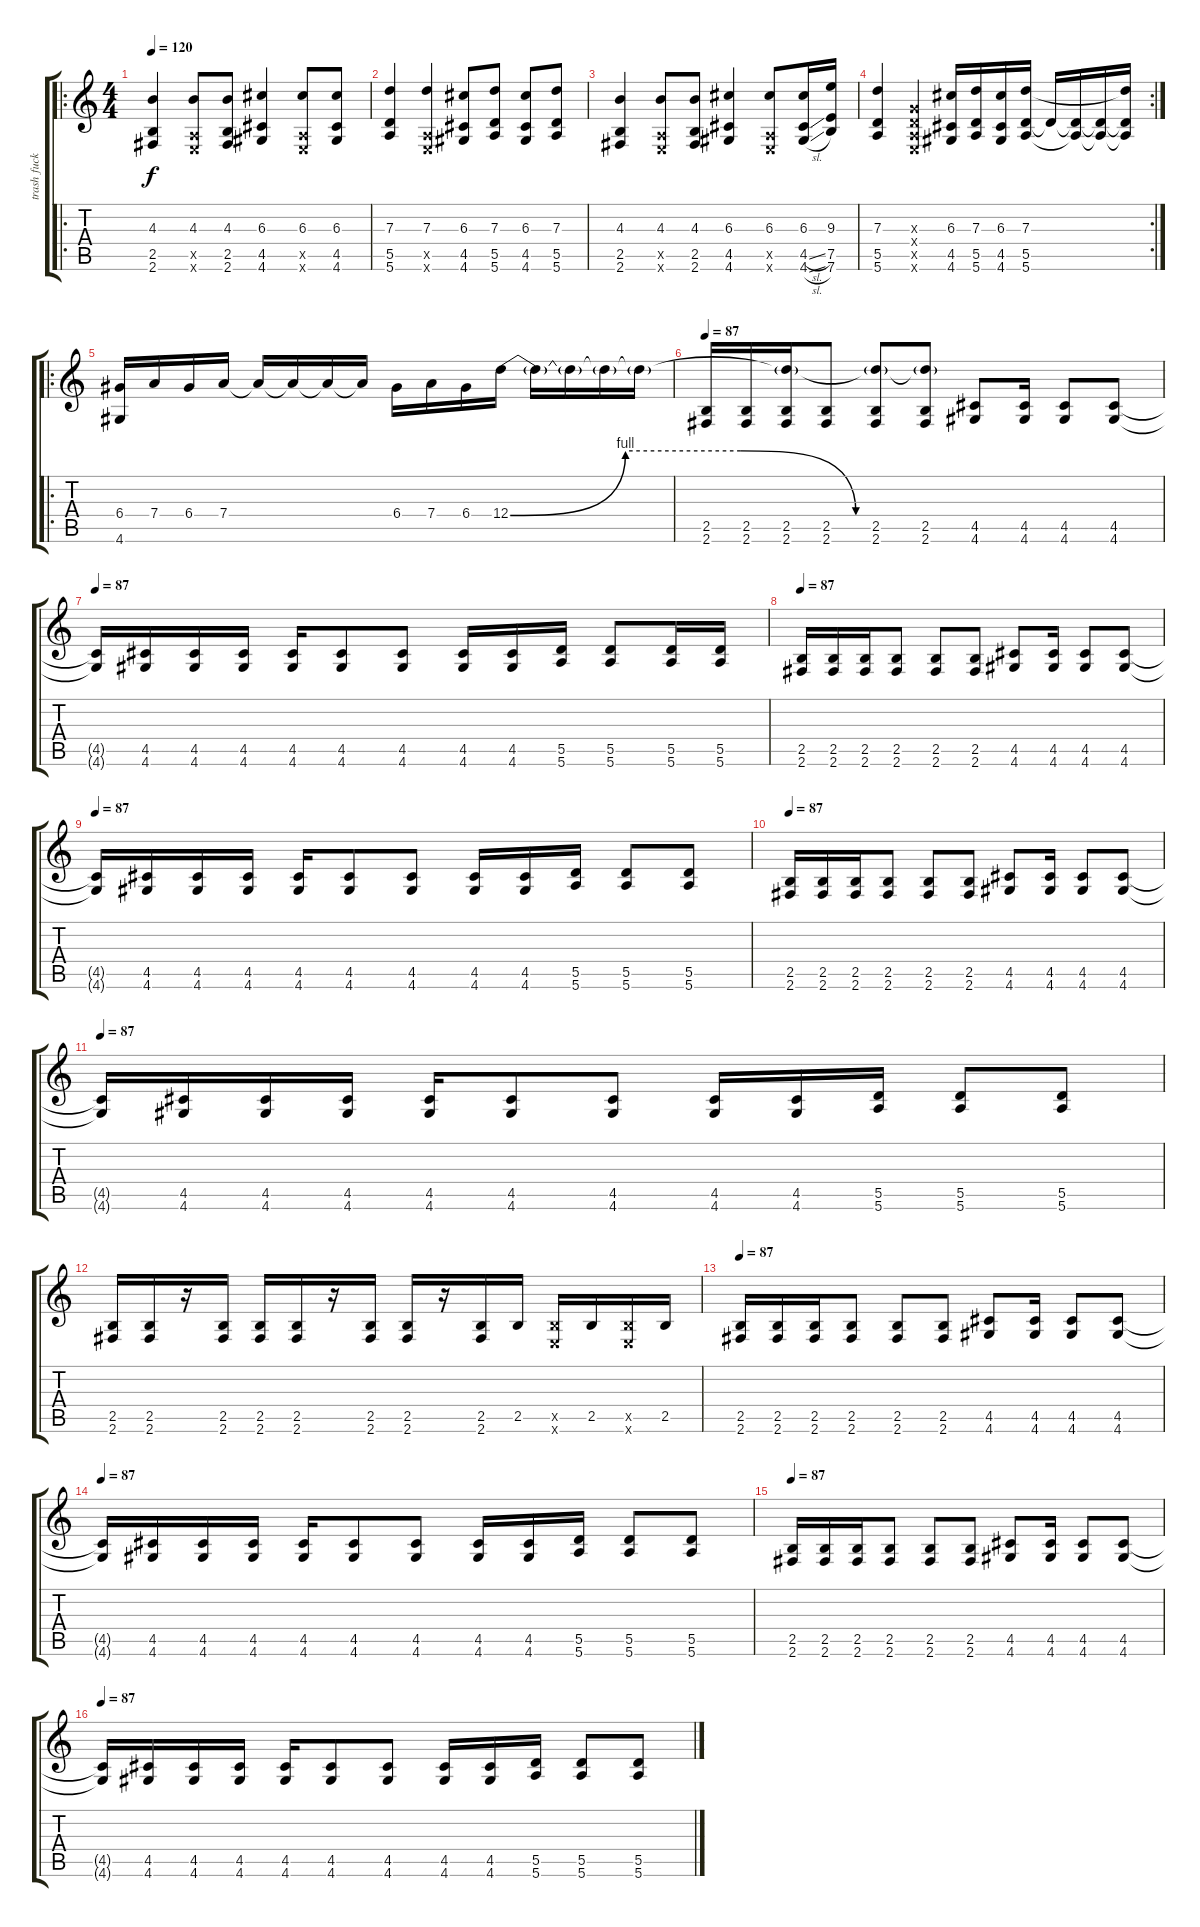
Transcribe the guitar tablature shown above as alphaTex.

\track ("trash fucker rhytm  (gilles)" "trash fuck") {instrument overdrivenguitar}
\staff {score tabs}
\tuning (E4 B3 G3 D3 A2 E2) {hide}
\ro
\ts (4 4)
\tempo 120
\clef g2
\ks c
(4.3 2.5 2.6).4{dy f instrument overdrivenguitar} (4.3 0.5{x} 0.6{x}).8 (4.3 2.5 2.6).8 (6.3 4.5 4.6).4 (6.3 0.5{x} 0.6{x}).8 (6.3 4.5 4.6).8 |
(7.3 5.5 5.6).4 (7.3 0.5{x} 0.6{x}).4 (6.3 4.5 4.6).8 (7.3 5.5 5.6).8 (6.3 4.5 4.6).8 (7.3 5.5 5.6).8 |
(4.3 2.5 2.6).4 (4.3 0.5{x} 0.6{x}).8 (4.3 2.5 2.6).8 (6.3 4.5 4.6).4 (6.3 0.5{x} 0.6{x}).8 (6.3 4.5{sl} 4.6{sl}).16 (9.3 7.5 7.6).16 |
\rc 2
(7.3 5.5 5.6).4 (0.3{x} 0.4{x} 0.5{x} 0.6{x}).4 (6.3 4.5 4.6).16 (7.3 5.5 5.6).16 (6.3 4.5 4.6).16 (7.3 5.5 5.6).16 5.5{t}.16 (5.5{t} 5.6{t}).16 (5.5{t} 5.6{t}).16 (7.3{t} 5.5{t} 5.6{t}).16 |
\ro
(6.4 4.6).16 7.4.16 6.4.16 7.4.16 7.4{t}.16 7.4{t}.16 7.4{t}.16 7.4{t}.16 6.4.16 7.4.16 6.4.16 12.4{be (custom 0 0 15 4 30 4 45 0 60 0)}.16 12.4{t}.16 12.4{t}.16 12.4{t}.16 12.4{t}.16 |
\tempo 87
(2.5 2.6).16 (2.5 2.6).16 (12.4{t} 2.5 2.6).16 (2.5 2.6).8 (12.4{t} 2.5 2.6).8 (12.4{t} 2.5 2.6).8 (4.5 4.6).8 (4.5 4.6).16 (4.5 4.6).8 (4.5 4.6).8 |
\tempo 87
(4.5{t} 4.6{t}).16 (4.5 4.6).16 (4.5 4.6).16 (4.5 4.6).16 (4.5 4.6).16 (4.5 4.6).8 (4.5 4.6).8 (4.5 4.6).16 (4.5 4.6).16 (5.5 5.6).16 (5.5 5.6).8 (5.5 5.6).16 (5.5 5.6).16 |
\tempo 87
(2.5 2.6).16 (2.5 2.6).16 (2.5 2.6).16 (2.5 2.6).8 (2.5 2.6).8 (2.5 2.6).8 (4.5 4.6).8 (4.5 4.6).16 (4.5 4.6).8 (4.5 4.6).8 |
\tempo 87
(4.5{t} 4.6{t}).16 (4.5 4.6).16 (4.5 4.6).16 (4.5 4.6).16 (4.5 4.6).16 (4.5 4.6).8 (4.5 4.6).8 (4.5 4.6).16 (4.5 4.6).16 (5.5 5.6).16 (5.5 5.6).8 (5.5 5.6).8 |
\tempo 87
(2.5 2.6).16 (2.5 2.6).16 (2.5 2.6).16 (2.5 2.6).8 (2.5 2.6).8 (2.5 2.6).8 (4.5 4.6).8 (4.5 4.6).16 (4.5 4.6).8 (4.5 4.6).8 |
\tempo 87
(4.5{t} 4.6{t}).16 (4.5 4.6).16 (4.5 4.6).16 (4.5 4.6).16 (4.5 4.6).16 (4.5 4.6).8 (4.5 4.6).8 (4.5 4.6).16 (4.5 4.6).16 (5.5 5.6).16 (5.5 5.6).8 (5.5 5.6).8 |
(2.5 2.6).16 (2.5 2.6).16 r.16 (2.5 2.6).16 (2.5 2.6).16 (2.5 2.6).16 r.16 (2.5 2.6).16 (2.5 2.6).16 r.16 (2.5 2.6).16 2.5.16 (2.5{x} 0.6{x}).16 2.5.16 (2.5{x} 0.6{x}).16 2.5.16 |
\tempo 87
(2.5 2.6).16 (2.5 2.6).16 (2.5 2.6).16 (2.5 2.6).8 (2.5 2.6).8 (2.5 2.6).8 (4.5 4.6).8 (4.5 4.6).16 (4.5 4.6).8 (4.5 4.6).8 |
\tempo 87
(4.5{t} 4.6{t}).16 (4.5 4.6).16 (4.5 4.6).16 (4.5 4.6).16 (4.5 4.6).16 (4.5 4.6).8 (4.5 4.6).8 (4.5 4.6).16 (4.5 4.6).16 (5.5 5.6).16 (5.5 5.6).8 (5.5 5.6).8 |
\tempo 87
(2.5 2.6).16 (2.5 2.6).16 (2.5 2.6).16 (2.5 2.6).8 (2.5 2.6).8 (2.5 2.6).8 (4.5 4.6).8 (4.5 4.6).16 (4.5 4.6).8 (4.5 4.6).8 |
\tempo 87
(4.5{t} 4.6{t}).16 (4.5 4.6).16 (4.5 4.6).16 (4.5 4.6).16 (4.5 4.6).16 (4.5 4.6).8 (4.5 4.6).8 (4.5 4.6).16 (4.5 4.6).16 (5.5 5.6).16 (5.5 5.6).8 (5.5 5.6).8
